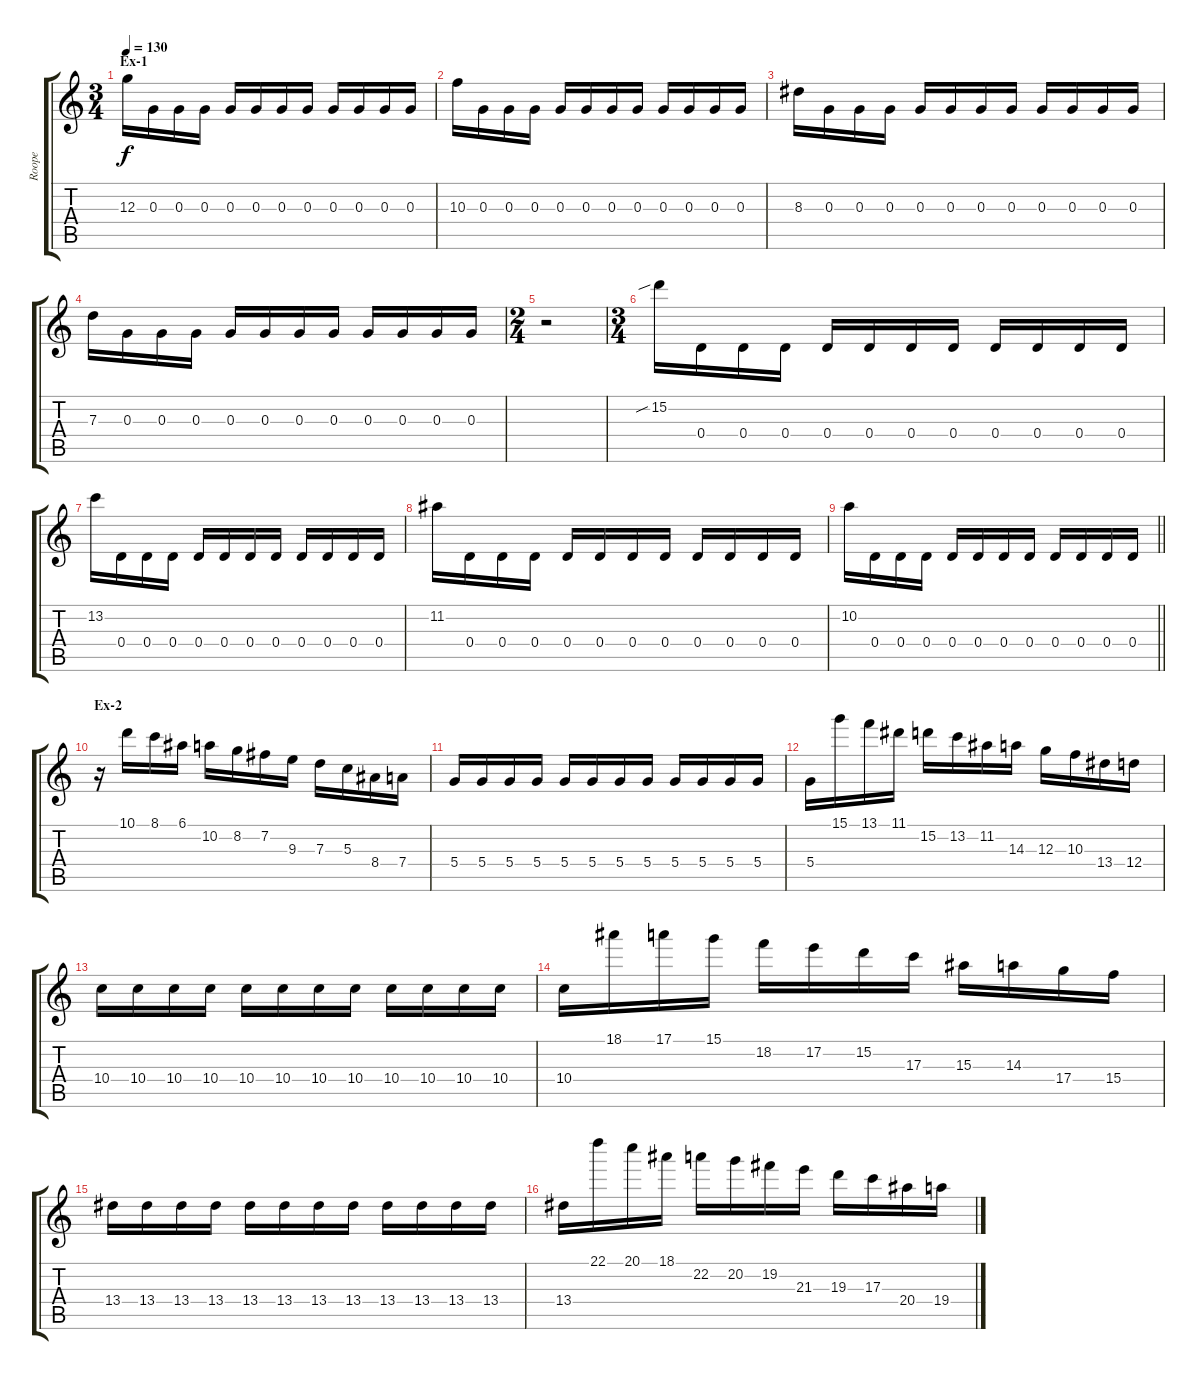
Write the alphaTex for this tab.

\track ("Roope" "Roope") {instrument overdrivenguitar}
\staff {score tabs}
\tuning (E4 B3 G3 D3 A2 E2) {hide}
\ts (3 4)
\section ("" "Ex-1")
\tempo 130
\clef g2
\ks c
12.3.16{dy f instrument overdrivenguitar} 0.3.16 0.3.16 0.3.16 0.3.16 0.3.16 0.3.16 0.3.16 0.3.16 0.3.16 0.3.16 0.3.16 |
10.3.16 0.3.16 0.3.16 0.3.16 0.3.16 0.3.16 0.3.16 0.3.16 0.3.16 0.3.16 0.3.16 0.3.16 |
8.3.16 0.3.16 0.3.16 0.3.16 0.3.16 0.3.16 0.3.16 0.3.16 0.3.16 0.3.16 0.3.16 0.3.16 |
7.3.16 0.3.16 0.3.16 0.3.16 0.3.16 0.3.16 0.3.16 0.3.16 0.3.16 0.3.16 0.3.16 0.3.16 |
\ts (2 4)
r.2 |
\ts (3 4)
15.2{sib}.16 0.4.16 0.4.16 0.4.16 0.4.16 0.4.16 0.4.16 0.4.16 0.4.16 0.4.16 0.4.16 0.4.16 |
13.2.16 0.4.16 0.4.16 0.4.16 0.4.16 0.4.16 0.4.16 0.4.16 0.4.16 0.4.16 0.4.16 0.4.16 |
11.2.16 0.4.16 0.4.16 0.4.16 0.4.16 0.4.16 0.4.16 0.4.16 0.4.16 0.4.16 0.4.16 0.4.16 |
\barLineRight lightlight
10.2.16 0.4.16 0.4.16 0.4.16 0.4.16 0.4.16 0.4.16 0.4.16 0.4.16 0.4.16 0.4.16 0.4.16 |
\section ("" "Ex-2")
r.16 10.1.16 8.1.16 6.1.16 10.2.16 8.2.16 7.2.16 9.3.16 7.3.16 5.3.16 8.4.16 7.4.16 |
5.4.16 5.4.16 5.4.16 5.4.16 5.4.16 5.4.16 5.4.16 5.4.16 5.4.16 5.4.16 5.4.16 5.4.16 |
5.4.16 15.1.16 13.1.16 11.1.16 15.2.16 13.2.16 11.2.16 14.3.16 12.3.16 10.3.16 13.4.16 12.4.16 |
10.4.16 10.4.16 10.4.16 10.4.16 10.4.16 10.4.16 10.4.16 10.4.16 10.4.16 10.4.16 10.4.16 10.4.16 |
10.4.16 18.1.16 17.1.16 15.1.16 18.2.16 17.2.16 15.2.16 17.3.16 15.3.16 14.3.16 17.4.16 15.4.16 |
13.4.16 13.4.16 13.4.16 13.4.16 13.4.16 13.4.16 13.4.16 13.4.16 13.4.16 13.4.16 13.4.16 13.4.16 |
13.4.16 22.1.16 20.1.16 18.1.16 22.2.16 20.2.16 19.2.16 21.3.16 19.3.16 17.3.16 20.4.16 19.4.16
